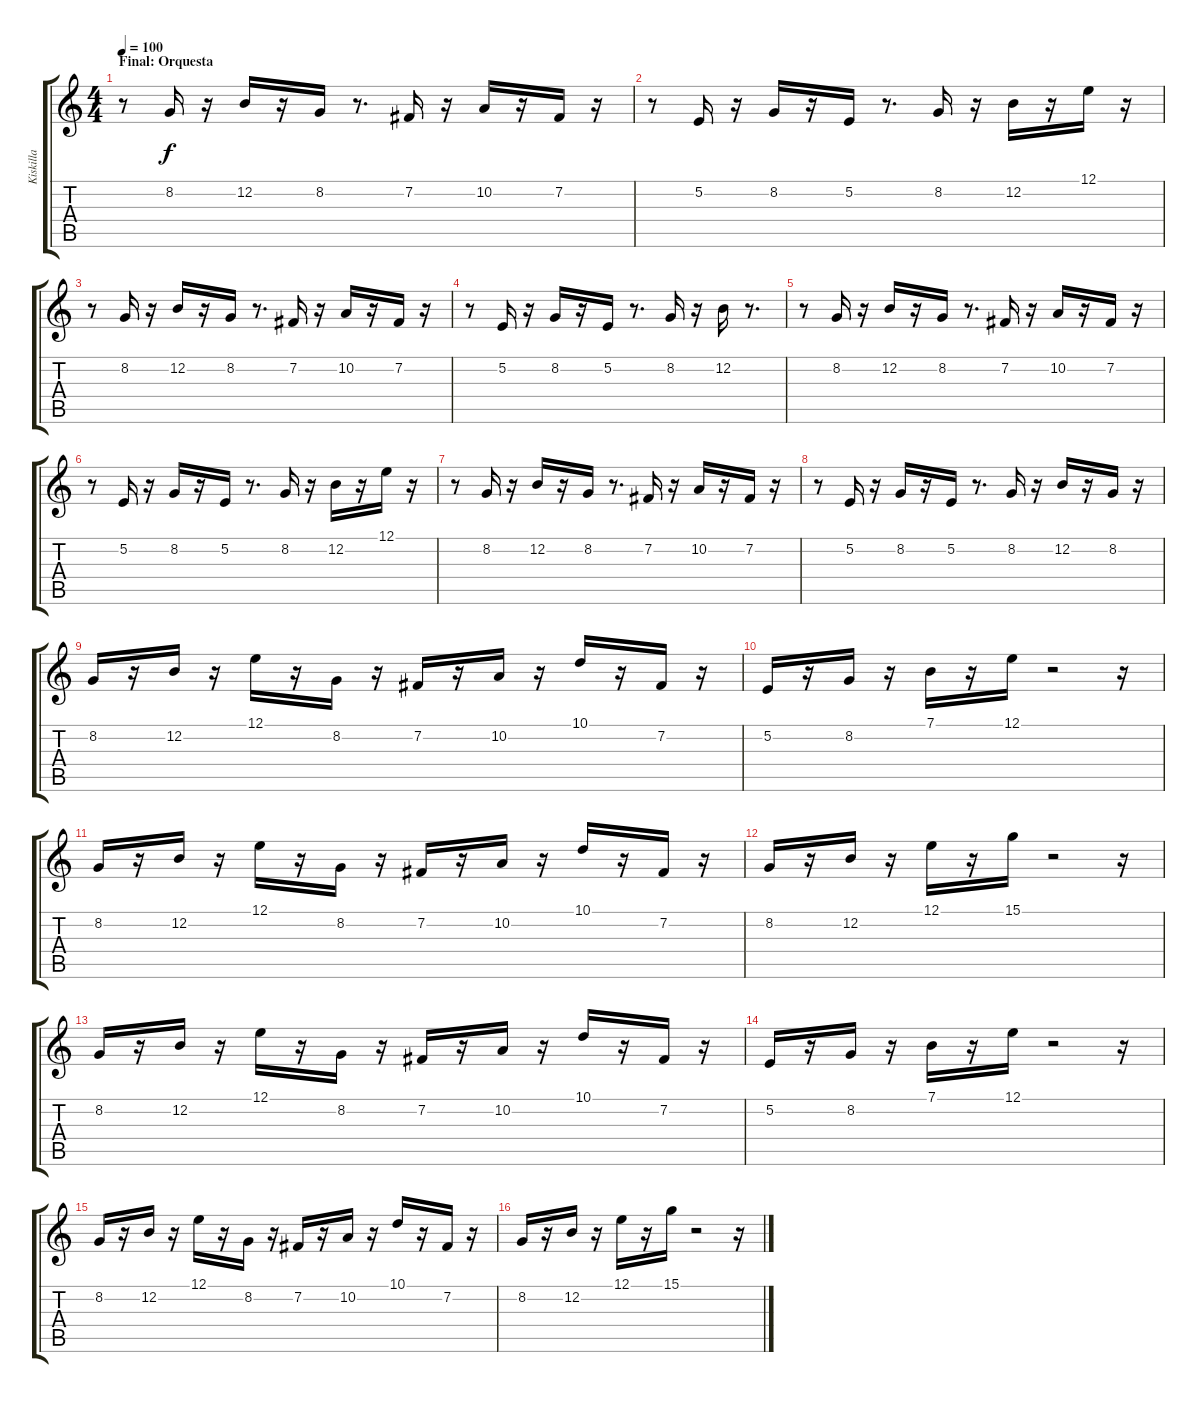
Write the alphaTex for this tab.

\track ("Kiskilla" "Kiskilla") {instrument brightacousticpiano}
\staff {score tabs}
\tuning (E4 B3 G3 D3 A2 E2) {hide}
\ts (4 4)
\section ("" "Final: Orquesta")
\tempo 100
\clef g2
\ks c
r.8{dy f volume 7 instrument acousticgrandpiano} 8.2.16 r.16 12.2.16 r.16 8.2.16 r.8{d} 7.2.16 r.16 10.2.16 r.16 7.2.16 r.16 |
r.8 5.2.16 r.16 8.2.16 r.16 5.2.16 r.8{d} 8.2.16 r.16 12.2.16 r.16 12.1.16 r.16 |
r.8 8.2.16 r.16 12.2.16 r.16 8.2.16 r.8{d} 7.2.16 r.16 10.2.16 r.16 7.2.16 r.16 |
r.8 5.2.16 r.16 8.2.16 r.16 5.2.16 r.8{d} 8.2.16 r.16 12.2.16 r.8{d} |
r.8 8.2.16 r.16 12.2.16 r.16 8.2.16 r.8{d} 7.2.16 r.16 10.2.16 r.16 7.2.16 r.16 |
r.8 5.2.16 r.16 8.2.16 r.16 5.2.16 r.8{d} 8.2.16 r.16 12.2.16 r.16 12.1.16 r.16 |
r.8 8.2.16 r.16 12.2.16 r.16 8.2.16 r.8{d} 7.2.16 r.16 10.2.16 r.16 7.2.16 r.16 |
r.8 5.2.16 r.16 8.2.16 r.16 5.2.16 r.8{d} 8.2.16 r.16 12.2.16 r.16 8.2.16 r.16 |
8.2.16{volume 6 instrument musicbox} r.16 12.2.16 r.16 12.1.16 r.16 8.2.16 r.16 7.2.16 r.16 10.2.16 r.16 10.1.16 r.16 7.2.16 r.16 |
5.2.16 r.16 8.2.16 r.16 7.1.16 r.16 12.1.16 r.2 r.16 |
8.2.16 r.16 12.2.16 r.16 12.1.16 r.16 8.2.16 r.16 7.2.16 r.16 10.2.16 r.16 10.1.16 r.16 7.2.16 r.16 |
8.2.16 r.16 12.2.16 r.16 12.1.16 r.16 15.1.16 r.2 r.16 |
8.2.16 r.16 12.2.16 r.16 12.1.16 r.16 8.2.16 r.16 7.2.16 r.16 10.2.16 r.16 10.1.16 r.16 7.2.16 r.16 |
5.2.16 r.16 8.2.16 r.16 7.1.16 r.16 12.1.16 r.2 r.16 |
8.2.16 r.16 12.2.16 r.16 12.1.16 r.16 8.2.16 r.16 7.2.16 r.16 10.2.16 r.16 10.1.16 r.16 7.2.16 r.16 |
8.2.16 r.16 12.2.16 r.16 12.1.16 r.16 15.1.16 r.2 r.16
